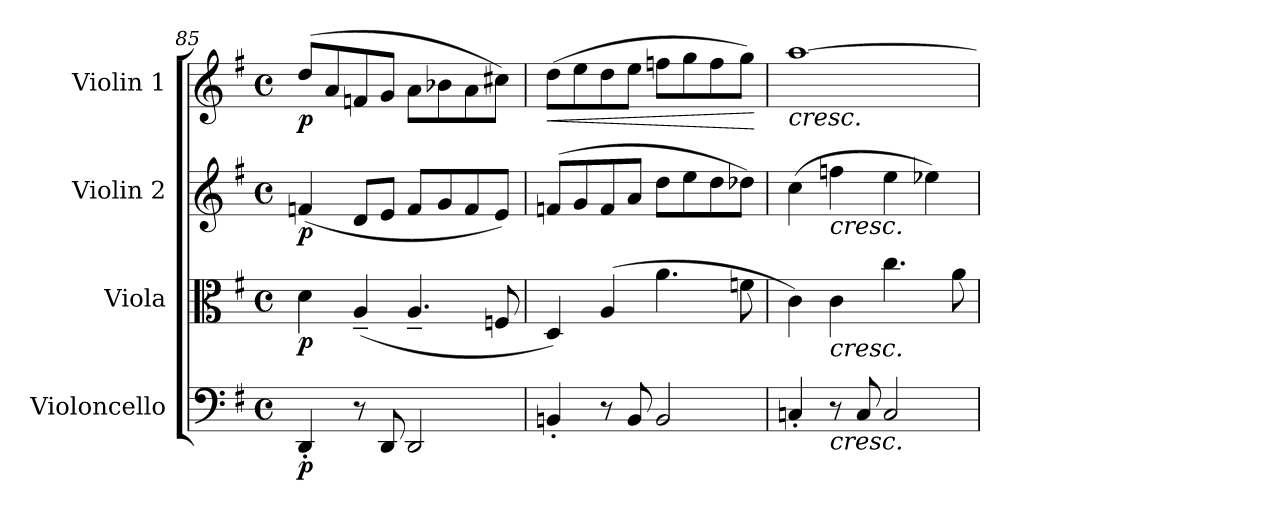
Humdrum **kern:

**kern	**dynam	**kern	**dynam	**kern	**dynam	**kern	**dynam
*part4	*part4	*part3	*part3	*part2	*part2	*part1	*part1
*staff4	*staff4	*staff3	*staff3	*staff2	*staff2	*staff1	*staff1
*I"Violoncello	*	*I"Viola	*	*I"Violin 2	*	*I"Violin 1	*
*I'Vc	*	*I'Vla	*	*I'Vln	*	*I'Vln	*
*clefF4	*	*clefC3	*	*clefG2	*	*clefG2	*
*k[f#]	*	*k[f#]	*	*k[f#]	*	*k[f#]	*
*M4/4	*	*M4/4	*	*M4/4	*	*M4/4	*
*met(c)	*	*met(c)	*	*met(c)	*	*met(c)	*
=85	=85	=85	=85	=85	=85	=85	=85
!	!LO:DY:b	!	!LO:DY:b	!	!LO:DY:b	!	!LO:DY:b
4DD'/	p	4d\	p	(4fn/	p	(8dd/L	p
.	.	.	.	.	.	8a/	.
8r	.	(4A~/	.	8d/L	.	8fn/	.
8DD/	.	.	.	8e/J	.	8g/J	.
2DD/	.	4.A~/	.	8f/L	.	8a\L	.
.	.	.	.	8g/	.	8b-X\	.
.	.	.	.	8f/	.	8a\	.
.	.	8Fn/	.	8e/J)	.	8cc#X\J)	.
=86	=86	=86	=86	=86	=86	=86	=86
!	!	!	!	!	!	!	!LO:HP:b
4BBn'/	.	4D/)	.	(8fn/L	.	(8dd\L	<
.	.	.	.	8g/	.	8ee\	.
8r	.	(4A/	.	8f/	.	8dd\	.
8BB/	.	.	.	8a/J	.	8ee\J	.
2BB/	.	4.a\	.	8dd\L	.	8ffn\L	.
.	.	.	.	8ee\	.	8gg\	.
.	.	.	.	8dd\	.	8ff\	.
.	.	8fn\	.	8dd-X\J)	.	8gg\J)	.
.	.	.	.	.	.	.	[
=87	=87	=87	=87	=87	=87	=87	=87
!	!	!	!	!	!	!LO:TX:b:i:t=cresc.	!
4Cn'/	.	4c\)	.	(4cc\	.	[1aa	.
!	!	!	!	!LO:TX:b:i:t=cresc.	!	!	!
!	!	!LO:TX:b:i:t=cresc.	!	!	!	!	!
!LO:TX:b:i:t=cresc.	!	!	!	!	!	!	!
8r	.	4c\	.	4ffn\	.	.	.
8C/	.	.	.	.	.	.	.
2C/	.	4.cc\	.	4ee\	.	.	.
.	.	.	.	4ee-X\)	.	.	.
.	.	8a\	.	.	.	.	.
=	=	=	=	=	=	=	=
*-	*-	*-	*-	*-	*-	*-	*-
